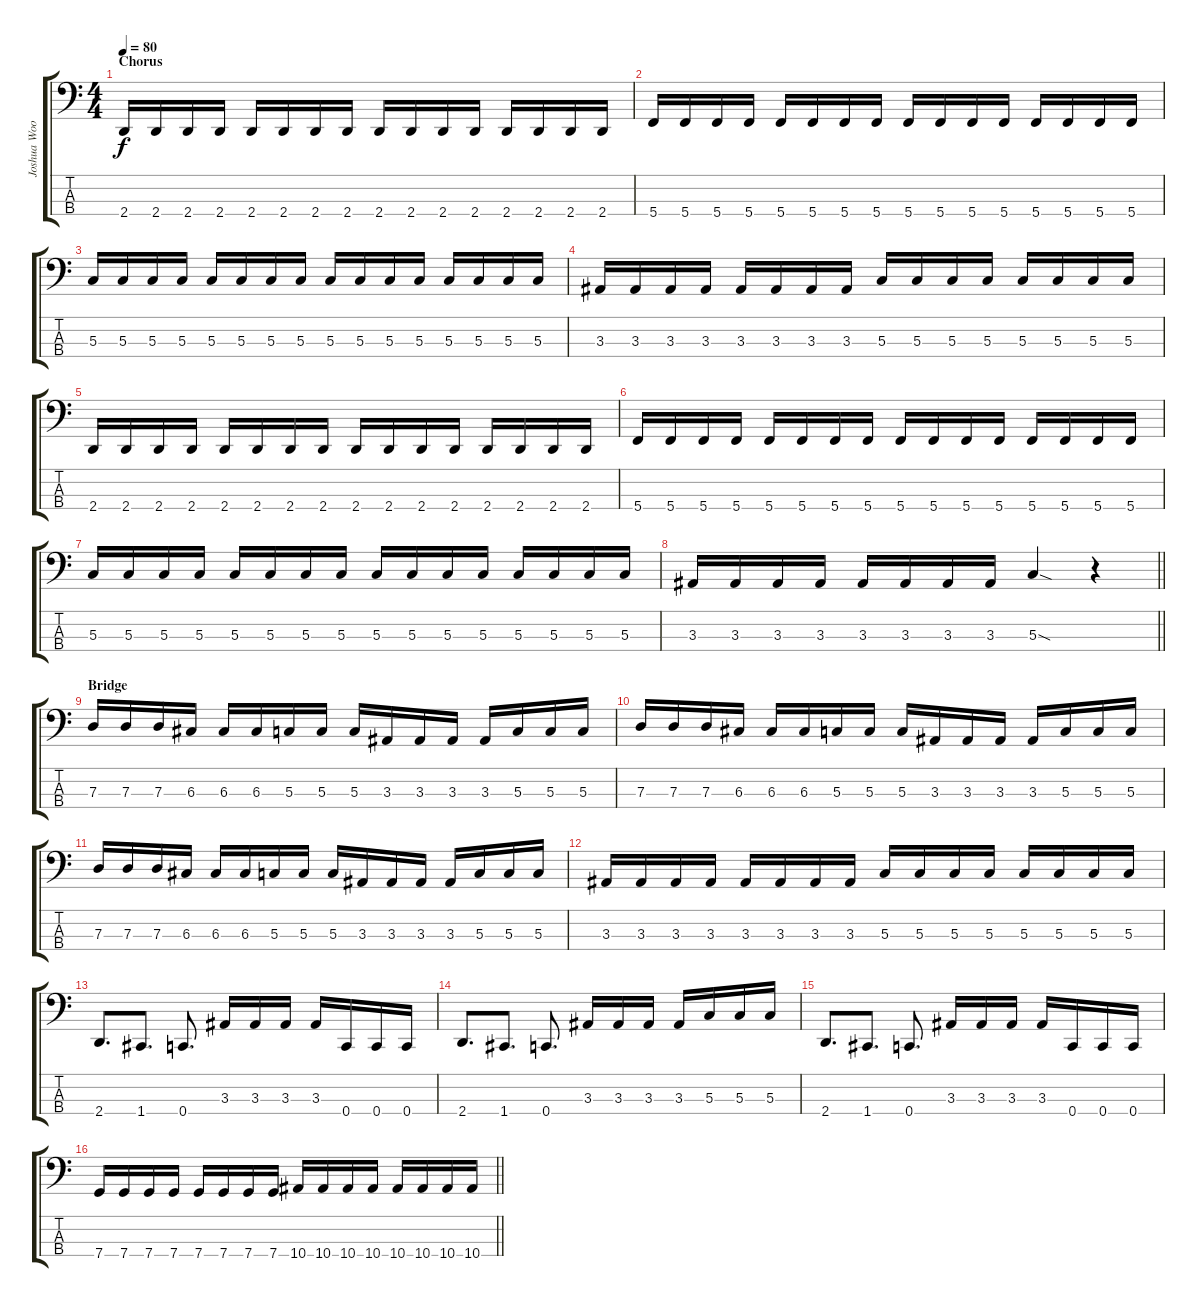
\track ("Joshua Woodard" "Joshua Woo") {instrument electricbassfinger}
\staff {score tabs}
\tuning (F2 C2 G1 C1) {hide}
\ts (4 4)
\section ("" "Chorus")
\tempo 80
\clef f4
\ks c
2.4.16{dy f} 2.4.16 2.4.16 2.4.16 2.4.16 2.4.16 2.4.16 2.4.16 2.4.16 2.4.16 2.4.16 2.4.16 2.4.16 2.4.16 2.4.16 2.4.16 |
5.4.16 5.4.16 5.4.16 5.4.16 5.4.16 5.4.16 5.4.16 5.4.16 5.4.16 5.4.16 5.4.16 5.4.16 5.4.16 5.4.16 5.4.16 5.4.16 |
5.3.16 5.3.16 5.3.16 5.3.16 5.3.16 5.3.16 5.3.16 5.3.16 5.3.16 5.3.16 5.3.16 5.3.16 5.3.16 5.3.16 5.3.16 5.3.16 |
3.3.16 3.3.16 3.3.16 3.3.16 3.3.16 3.3.16 3.3.16 3.3.16 5.3.16 5.3.16 5.3.16 5.3.16 5.3.16 5.3.16 5.3.16 5.3.16 |
2.4.16 2.4.16 2.4.16 2.4.16 2.4.16 2.4.16 2.4.16 2.4.16 2.4.16 2.4.16 2.4.16 2.4.16 2.4.16 2.4.16 2.4.16 2.4.16 |
5.4.16 5.4.16 5.4.16 5.4.16 5.4.16 5.4.16 5.4.16 5.4.16 5.4.16 5.4.16 5.4.16 5.4.16 5.4.16 5.4.16 5.4.16 5.4.16 |
5.3.16 5.3.16 5.3.16 5.3.16 5.3.16 5.3.16 5.3.16 5.3.16 5.3.16 5.3.16 5.3.16 5.3.16 5.3.16 5.3.16 5.3.16 5.3.16 |
\barLineRight lightlight
3.3.16 3.3.16 3.3.16 3.3.16 3.3.16 3.3.16 3.3.16 3.3.16 5.3{sod}.4 r.4 |
\section ("" "Bridge")
7.3.16 7.3.16 7.3.16 6.3.16 6.3.16 6.3.16 5.3.16 5.3.16 5.3.16 3.3.16 3.3.16 3.3.16 3.3.16 5.3.16 5.3.16 5.3.16 |
7.3.16 7.3.16 7.3.16 6.3.16 6.3.16 6.3.16 5.3.16 5.3.16 5.3.16 3.3.16 3.3.16 3.3.16 3.3.16 5.3.16 5.3.16 5.3.16 |
7.3.16 7.3.16 7.3.16 6.3.16 6.3.16 6.3.16 5.3.16 5.3.16 5.3.16 3.3.16 3.3.16 3.3.16 3.3.16 5.3.16 5.3.16 5.3.16 |
3.3.16 3.3.16 3.3.16 3.3.16 3.3.16 3.3.16 3.3.16 3.3.16 5.3.16 5.3.16 5.3.16 5.3.16 5.3.16 5.3.16 5.3.16 5.3.16 |
2.4.8{d} 1.4.8{d} 0.4.8{d} 3.3.16 3.3.16 3.3.16 3.3.16 0.4.16 0.4.16 0.4.16 |
2.4.8{d} 1.4.8{d} 0.4.8{d} 3.3.16 3.3.16 3.3.16 3.3.16 5.3.16 5.3.16 5.3.16 |
2.4.8{d} 1.4.8{d} 0.4.8{d} 3.3.16 3.3.16 3.3.16 3.3.16 0.4.16 0.4.16 0.4.16 |
\barLineRight lightlight
7.4.16 7.4.16 7.4.16 7.4.16 7.4.16 7.4.16 7.4.16 7.4.16 10.4.16 10.4.16 10.4.16 10.4.16 10.4.16 10.4.16 10.4.16 10.4.16
